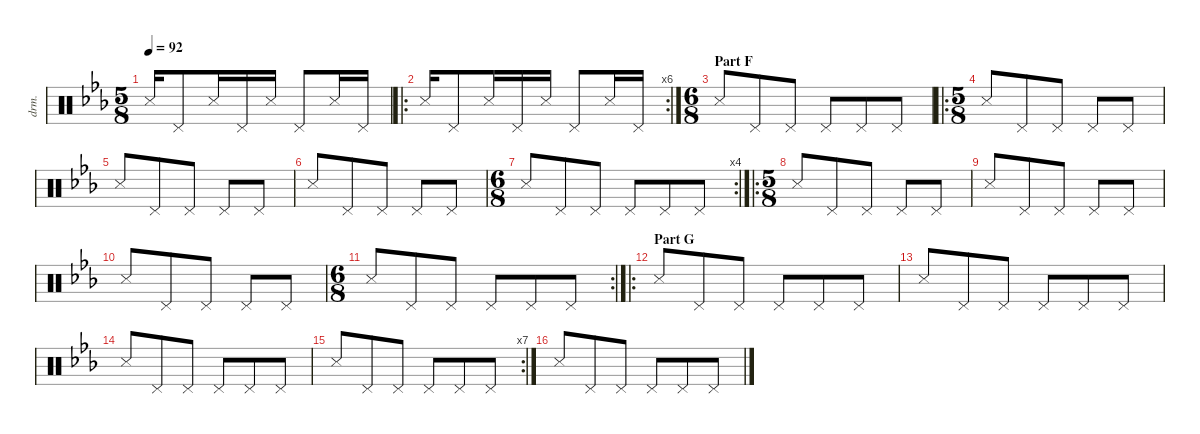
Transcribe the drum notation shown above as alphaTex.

\defaultSystemsLayout 4
\hideDynamics
\bracketExtendMode nobrackets
\track ("Click Track" "drm.") {instrument percussion}
\staff {score}
\articulation defaults
\ts (5 8)
\tempo 92
\clef neutral
\ks cminor "Snare (side stick) 3"{acc forcenatural}.16{dy f} "Pedal Hi-Hat (hit)"{acc forcenatural}.8 "Snare (side stick) 3"{acc forcenatural}.16 "Pedal Hi-Hat (hit)"{acc forcenatural}.16 "Snare (side stick) 3"{acc forcenatural}.16 "Pedal Hi-Hat (hit)"{acc forcenatural}.8 "Snare (side stick) 3"{acc forcenatural}.16 "Pedal Hi-Hat (hit)"{acc forcenatural}.16
|
\ro
\rc 6 "Snare (side stick) 3"{acc forcenatural}.16 "Pedal Hi-Hat (hit)"{acc forcenatural}.8 "Snare (side stick) 3"{acc forcenatural}.16 "Pedal Hi-Hat (hit)"{acc forcenatural}.16 "Snare (side stick) 3"{acc forcenatural}.16 "Pedal Hi-Hat (hit)"{acc forcenatural}.8 "Snare (side stick) 3"{acc forcenatural}.16 "Pedal Hi-Hat (hit)"{acc forcenatural}.16
|
\ts (6 8)
\section ("" "Part F")
"Snare (side stick) 3"{acc forcenatural}.8 "Pedal Hi-Hat (hit)"{acc forcenatural}.8 "Pedal Hi-Hat (hit)"{acc forcenatural}.8 "Pedal Hi-Hat (hit)"{acc forcenatural}.8 "Pedal Hi-Hat (hit)"{acc forcenatural}.8 "Pedal Hi-Hat (hit)"{acc forcenatural}.8 |
\ro
\ts (5 8)
"Snare (side stick) 3"{acc forcenatural}.8 "Pedal Hi-Hat (hit)"{acc forcenatural}.8 "Pedal Hi-Hat (hit)"{acc forcenatural}.8 "Pedal Hi-Hat (hit)"{acc forcenatural}.8 "Pedal Hi-Hat (hit)"{acc forcenatural}.8 |
"Snare (side stick) 3"{acc forcenatural}.8 "Pedal Hi-Hat (hit)"{acc forcenatural}.8 "Pedal Hi-Hat (hit)"{acc forcenatural}.8 "Pedal Hi-Hat (hit)"{acc forcenatural}.8 "Pedal Hi-Hat (hit)"{acc forcenatural}.8 |
"Snare (side stick) 3"{acc forcenatural}.8 "Pedal Hi-Hat (hit)"{acc forcenatural}.8 "Pedal Hi-Hat (hit)"{acc forcenatural}.8 "Pedal Hi-Hat (hit)"{acc forcenatural}.8 "Pedal Hi-Hat (hit)"{acc forcenatural}.8 |
\rc 4
\ts (6 8)
"Snare (side stick) 3"{acc forcenatural}.8 "Pedal Hi-Hat (hit)"{acc forcenatural}.8 "Pedal Hi-Hat (hit)"{acc forcenatural}.8 "Pedal Hi-Hat (hit)"{acc forcenatural}.8 "Pedal Hi-Hat (hit)"{acc forcenatural}.8 "Pedal Hi-Hat (hit)"{acc forcenatural}.8 |
\ro
\ts (5 8)
"Snare (side stick) 3"{acc forcenatural}.8 "Pedal Hi-Hat (hit)"{acc forcenatural}.8 "Pedal Hi-Hat (hit)"{acc forcenatural}.8 "Pedal Hi-Hat (hit)"{acc forcenatural}.8 "Pedal Hi-Hat (hit)"{acc forcenatural}.8 |
"Snare (side stick) 3"{acc forcenatural}.8 "Pedal Hi-Hat (hit)"{acc forcenatural}.8 "Pedal Hi-Hat (hit)"{acc forcenatural}.8 "Pedal Hi-Hat (hit)"{acc forcenatural}.8 "Pedal Hi-Hat (hit)"{acc forcenatural}.8 |
"Snare (side stick) 3"{acc forcenatural}.8 "Pedal Hi-Hat (hit)"{acc forcenatural}.8 "Pedal Hi-Hat (hit)"{acc forcenatural}.8 "Pedal Hi-Hat (hit)"{acc forcenatural}.8 "Pedal Hi-Hat (hit)"{acc forcenatural}.8 |
\rc 2
\ts (6 8)
"Snare (side stick) 3"{acc forcenatural}.8 "Pedal Hi-Hat (hit)"{acc forcenatural}.8 "Pedal Hi-Hat (hit)"{acc forcenatural}.8 "Pedal Hi-Hat (hit)"{acc forcenatural}.8 "Pedal Hi-Hat (hit)"{acc forcenatural}.8 "Pedal Hi-Hat (hit)"{acc forcenatural}.8 |
\ro
\section ("" "Part G")
"Snare (side stick) 3"{acc forcenatural}.8 "Pedal Hi-Hat (hit)"{acc forcenatural}.8 "Pedal Hi-Hat (hit)"{acc forcenatural}.8 "Pedal Hi-Hat (hit)"{acc forcenatural}.8 "Pedal Hi-Hat (hit)"{acc forcenatural}.8 "Pedal Hi-Hat (hit)"{acc forcenatural}.8 |
"Snare (side stick) 3"{acc forcenatural}.8 "Pedal Hi-Hat (hit)"{acc forcenatural}.8 "Pedal Hi-Hat (hit)"{acc forcenatural}.8 "Pedal Hi-Hat (hit)"{acc forcenatural}.8 "Pedal Hi-Hat (hit)"{acc forcenatural}.8 "Pedal Hi-Hat (hit)"{acc forcenatural}.8 |
"Snare (side stick) 3"{acc forcenatural}.8 "Pedal Hi-Hat (hit)"{acc forcenatural}.8 "Pedal Hi-Hat (hit)"{acc forcenatural}.8 "Pedal Hi-Hat (hit)"{acc forcenatural}.8 "Pedal Hi-Hat (hit)"{acc forcenatural}.8 "Pedal Hi-Hat (hit)"{acc forcenatural}.8 |
\rc 7 "Snare (side stick) 3"{acc forcenatural}.8 "Pedal Hi-Hat (hit)"{acc forcenatural}.8 "Pedal Hi-Hat (hit)"{acc forcenatural}.8 "Pedal Hi-Hat (hit)"{acc forcenatural}.8 "Pedal Hi-Hat (hit)"{acc forcenatural}.8 "Pedal Hi-Hat (hit)"{acc forcenatural}.8
|
"Snare (side stick) 3"{acc forcenatural}.8 "Pedal Hi-Hat (hit)"{acc forcenatural}.8 "Pedal Hi-Hat (hit)"{acc forcenatural}.8 "Pedal Hi-Hat (hit)"{acc forcenatural}.8 "Pedal Hi-Hat (hit)"{acc forcenatural}.8 "Pedal Hi-Hat (hit)"{acc forcenatural}.8
